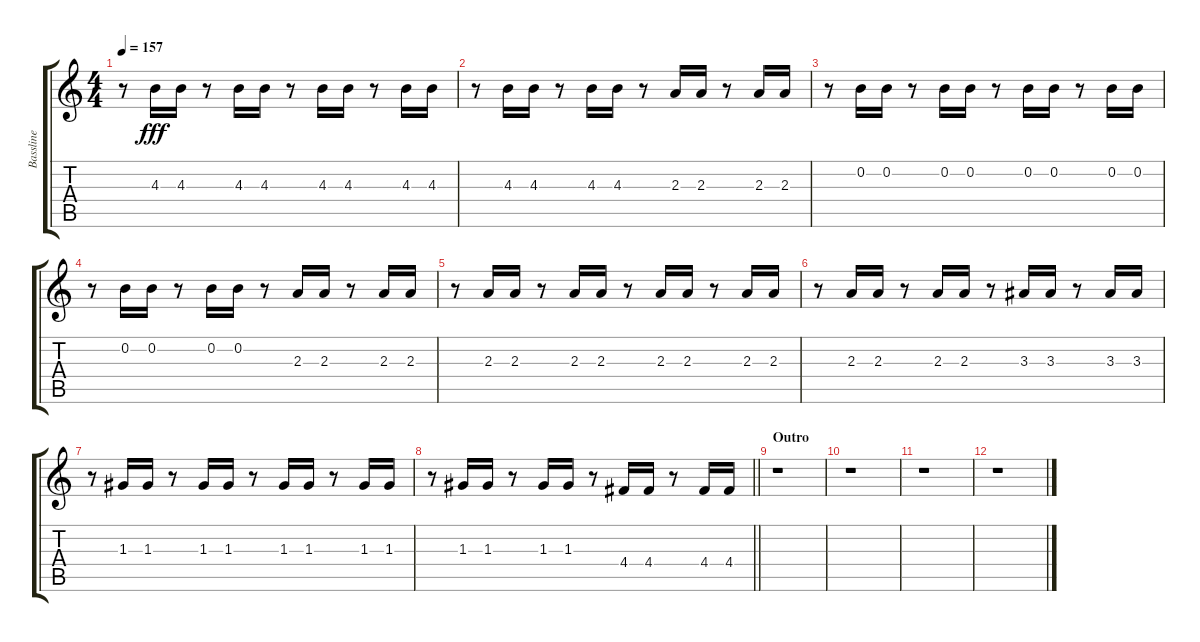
\track ("Bassline" "Bassline") {instrument synthbass2}
\staff {score tabs}
\tuning (E4 B3 G3 D3 A2 E2) {hide}
\ts (4 4)
\tempo 157
\clef g2
\ks c
r.8{dy fff} 4.3.16 4.3.16 r.8 4.3.16 4.3.16 r.8 4.3.16 4.3.16 r.8 4.3.16 4.3.16 |
r.8 4.3.16 4.3.16 r.8 4.3.16 4.3.16 r.8 2.3.16 2.3.16 r.8 2.3.16 2.3.16 |
r.8 0.2.16 0.2.16 r.8 0.2.16 0.2.16 r.8 0.2.16 0.2.16 r.8 0.2.16 0.2.16 |
r.8 0.2.16 0.2.16 r.8 0.2.16 0.2.16 r.8 2.3.16 2.3.16 r.8 2.3.16 2.3.16 |
r.8 2.3.16 2.3.16 r.8 2.3.16 2.3.16 r.8 2.3.16 2.3.16 r.8 2.3.16 2.3.16 |
r.8 2.3.16 2.3.16 r.8 2.3.16 2.3.16 r.8 3.3.16 3.3.16 r.8 3.3.16 3.3.16 |
r.8 1.3.16 1.3.16 r.8 1.3.16 1.3.16 r.8 1.3.16 1.3.16 r.8 1.3.16 1.3.16 |
\barLineRight lightlight
r.8 1.3.16 1.3.16 r.8 1.3.16 1.3.16 r.8 4.4.16 4.4.16 r.8 4.4.16 4.4.16 |
\section ("" "Outro")
r.1 |
r.1 |
r.1 |
r.1
